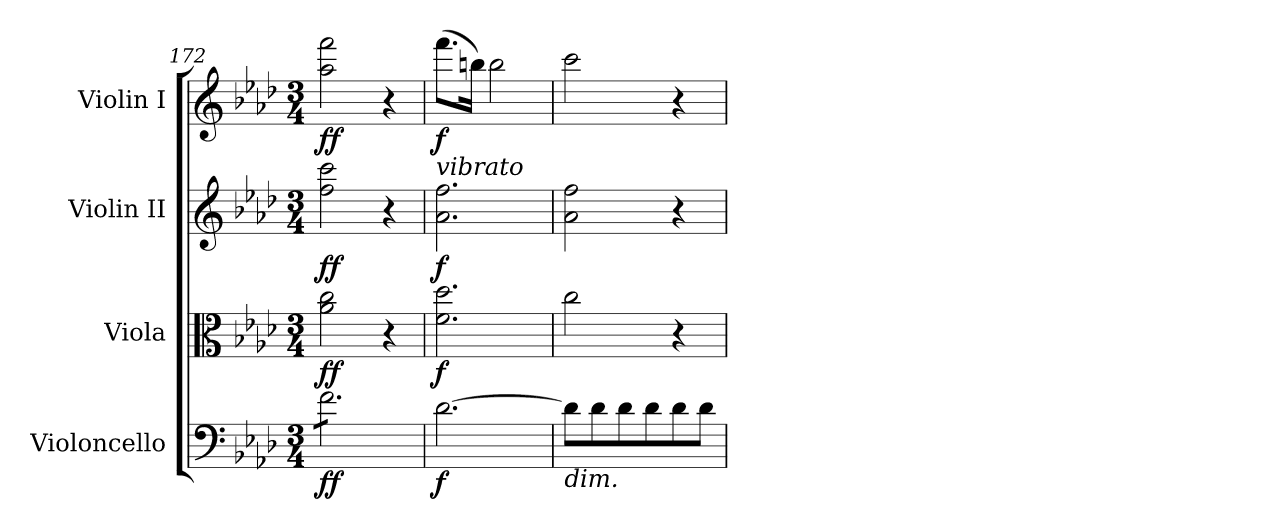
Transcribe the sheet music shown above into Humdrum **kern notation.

**kern	**dynam	**kern	**dynam	**kern	**dynam	**kern	**dynam
*part4	*part4	*part3	*part3	*part2	*part2	*part1	*part1
*staff4	*staff4	*staff3	*staff3	*staff2	*staff2	*staff1	*staff1
*I"Violoncello	*	*I"Viola	*	*I"Violin II	*	*I"Violin I	*
*I'Vc	*	*I'Vla	*	*I'Vln	*	*I'Vln	*
*clefF4	*	*clefC3	*	*clefG2	*	*clefG2	*
*k[b-e-a-d-]	*	*k[b-e-a-d-]	*	*k[b-e-a-d-]	*	*k[b-e-a-d-]	*
*M3/4	*	*M3/4	*	*M3/4	*	*M3/4	*
=172	=172	=172	=172	=172	=172	=172	=172
!	!LO:DY:b	!	!LO:DY:b	!	!LO:DY:b	!	!LO:DY:b
*tremolo	*	*	*	*	*	*	*
8f\L	ff	2a-\ 2cc\	ff	2ff\ 2ccc\	ff	2aa-\ 2fff\	ff
8f\	.	.	.	.	.	.	.
8f\	.	.	.	.	.	.	.
8f\	.	.	.	.	.	.	.
8f\	.	4r	.	4r	.	4r	.
8f\J	.	.	.	.	.	.	.
*Xtremolo	*	*	*	*	*	*	*
=173	=173	=173	=173	=173	=173	=173	=173
!	!	!	!	!	!	!LO:TX:b:i:t=vibrato	!
!	!LO:DY:b	!	!LO:DY:b	!	!LO:DY:b	!	!LO:DY:b
[2.d-\	f	2.f\ 2.dd-\	f	2.a-\ 2.ff\	f	(>8.fff\L	f
.	.	.	.	.	.	16bbn\Jk)	.
.	.	.	.	.	.	2bb\	.
=174	=174	=174	=174	=174	=174	=174	=174
!LO:TX:b:i:t=dim.	!	!	!	!	!	!	!
8d-\L]	.	2cc\	.	2a-\ 2ff\	.	2ccc\	.
8d-\	.	.	.	.	.	.	.
8d-\	.	.	.	.	.	.	.
8d-\	.	.	.	.	.	.	.
8d-\	.	4r	.	4r	.	4r	.
8d-\J	.	.	.	.	.	.	.
=	=	=	=	=	=	=	=
*-	*-	*-	*-	*-	*-	*-	*-
